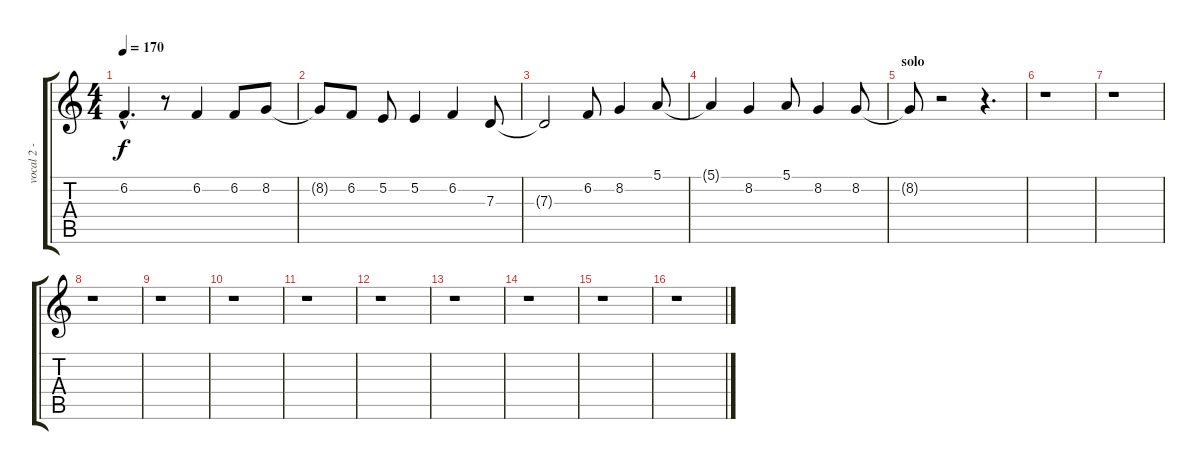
\track ("vocal 2 - Eddy" "vocal 2 - ") {instrument synthbrass1}
\staff {score tabs}
\tuning (E4 B3 G3 D3 A2 E2) {hide}
\ts (4 4)
\tempo 170
\clef g2
\ks c
6.2{hac}.4{d dy f} r.8 6.2.4 6.2.8 8.2.8 |
8.2{t}.8 6.2.8 5.2.8 5.2.4 6.2.4 7.3.8 |
7.3{t}.2 6.2.8 8.2.4 5.1.8 |
5.1{t}.4 8.2.4 5.1.8 8.2.4 8.2.8 |
\section ("" "solo")
8.2{t}.8 r.2 r.4{d} |
r.1 |
r.1 |
r.1 |
r.1 |
r.1 |
r.1 |
r.1 |
r.1 |
r.1 |
r.1 |
r.1
